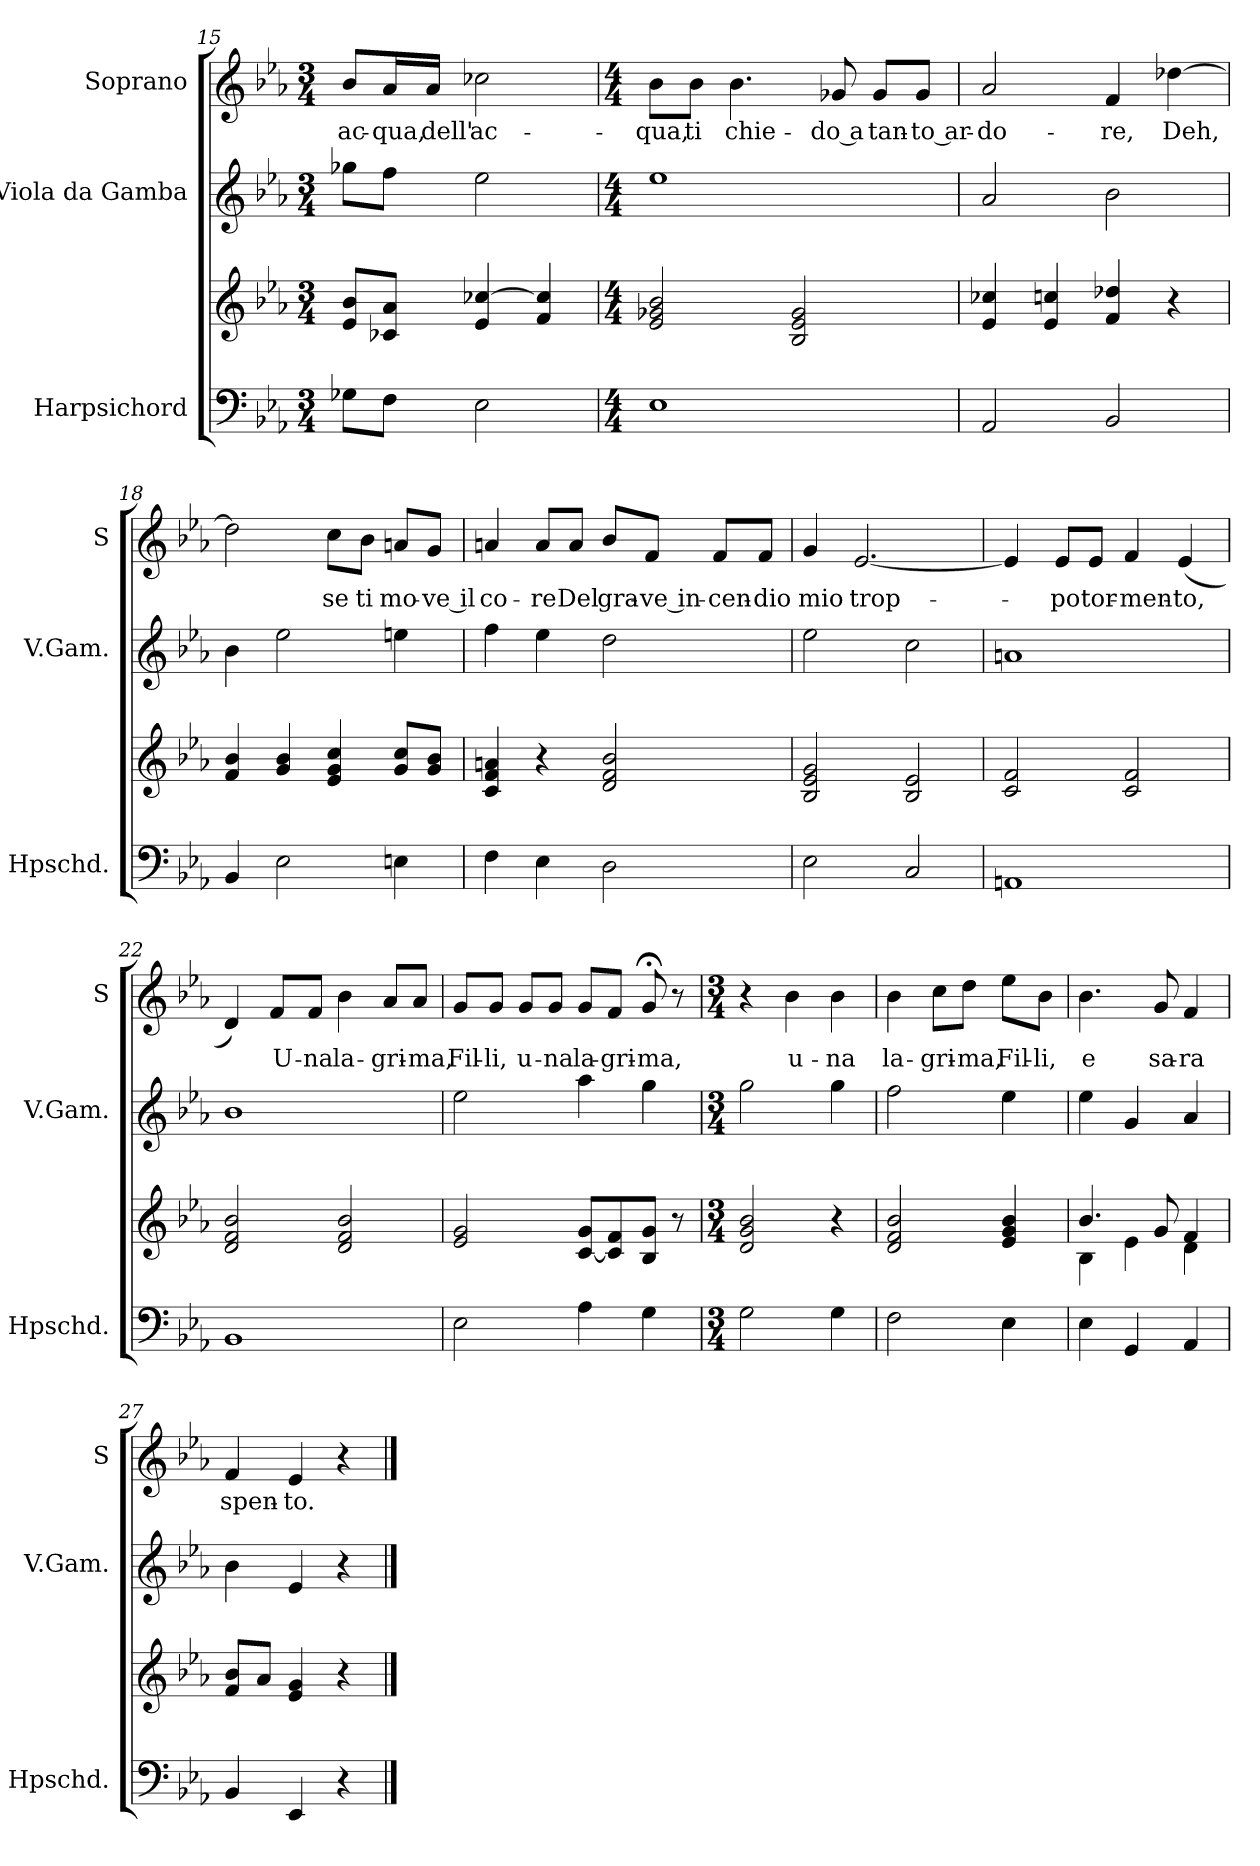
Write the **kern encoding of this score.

**kern	**kern	**kern	**kern	**text
*part3	*part3	*part2	*part1	*part1
*staff4	*staff3	*staff2	*staff1	*staff1
*I"Harpsichord	*	*I"Viola da Gamba	*I"Soprano	*
*I'Hpschd.	*	*I'V.Gam.	*I'S	*
*clefF4	*clefG2	*clefG2	*clefG2	*
*	*	*ITrd7c12	*	*
*k[b-e-a-]	*k[b-e-a-]	*k[b-e-a-]	*k[b-e-a-]	*
*E-:	*E-:	*E-:	*E-:	*
*M3/4	*M3/4	*M3/4	*M3/4	*
=15	=15	=15	=15	=15
!	!	!	!	!LO:LY:b
8G-X\L	8e-/ 8b-/L	8g-X\L	8b-/L	ac-
!	!	!	!	!LO:LY:b
8F\J	8c-X/ 8a-/J	8f\J	16a-/L	-qua,
!	!	!	!	!LO:LY:b
.	.	.	16a-/JJ	dell'
!	!	!	!	!LO:LY:b
2E-\	4e-/ [4cc-X/	2e-\	2cc-X\	ac-
.	4f/ 4cc-/]	.	.	.
!!LO:PB:g=z
=16	=16	=16	=16	=16
*M4/4	*M4/4	*M4/4	*M4/4	*
!	!	!	!	!LO:LY:b
1E-	2e-/ 2g-X/ 2b-/	1e-	8b-\L	-qua,
!	!	!	!	!LO:LY:b
.	.	.	8b-\J	ti
!	!	!	!	!LO:LY:b
.	.	.	4.b-\	chie-
.	2B-/ 2e-/ 2g-/	.	.	.
!	!	!	!	!LO:LY:b
.	.	.	8g-X/	-do a
!	!	!	!	!LO:LY:b
.	.	.	8g-/L	tan-
!	!	!	!	!LO:LY:b
.	.	.	8g-/J	-to ar-
=17	=17	=17	=17	=17
!	!	!	!	!LO:LY:b
2AA-/	4e-/ 4cc-X/	2A-/	2a-/	-do-
.	4e-/ 4ccn/	.	.	.
!	!	!	!	!LO:LY:b
2BB-/	4f/ 4dd-X/	2B-\	4f/	-re,
!	!	!	!	!LO:LY:b
.	4r	.	[4dd-X\	Deh,
=18	=18	=18	=18	=18
4BB-/	4f/ 4b-/	4B-\	2dd-\]	.
2E-\	4g/ 4b-/	2e-\	.	.
!	!	!	!	!LO:LY:b
.	4e-/ 4g/ 4cc/	.	8cc\L	se
!	!	!	!	!LO:LY:b
.	.	.	8b-\J	ti
!	!	!	!	!LO:LY:b
4En\	8g/ 8cc/L	4en\	8an/L	mo-
!	!	!	!	!LO:LY:b
.	8g/ 8b-/J	.	8g/J	-ve il
=19	=19	=19	=19	=19
!	!	!	!	!LO:LY:b
4F\	4c/ 4f/ 4an/	4f\	4an/	co-
!	!	!	!	!LO:LY:b
4E-\	4r	4e-\	8a/L	-re
!	!	!	!	!LO:LY:b
.	.	.	8a/J	Del
!	!	!	!	!LO:LY:b
2D\	2d/ 2f/ 2b-/	2d\	8b-/L	gra-
!	!	!	!	!LO:LY:b
.	.	.	8f/J	-ve in-
!	!	!	!	!LO:LY:b
.	.	.	8f/L	-cen-
!	!	!	!	!LO:LY:b
.	.	.	8f/J	-dio
!!LO:LB:g=z
=20	=20	=20	=20	=20
!	!	!	!	!LO:LY:b
2E-\	2B-/ 2e-/ 2g/	2e-\	4g/	mio
!	!	!	!	!LO:LY:b
.	.	.	[2.e-/	trop-
2C/	2B-/ 2e-/	2c\	.	.
=21	=21	=21	=21	=21
1AAn	2c/ 2f/	1An	4e-/]	.
!	!	!	!	!LO:LY:b
.	.	.	8e-/L	-po
!	!	!	!	!LO:LY:b
.	.	.	8e-/J	tor-
!	!	!	!	!LO:LY:b
.	2c/ 2f/	.	4f/	-men-
!	!	!	!	!LO:LY:b
.	.	.	(<4e-/	-to,
=22	=22	=22	=22	=22
1BB-	2d/ 2f/ 2b-/	1B-	4d/)	.
!	!	!	!	!LO:LY:b
.	.	.	8f/L	U-
!	!	!	!	!LO:LY:b
.	.	.	8f/J	-na
!	!	!	!	!LO:LY:b
.	2d/ 2f/ 2b-/	.	4b-\	la-
!	!	!	!	!LO:LY:b
.	.	.	8a-/L	-gri-
!	!	!	!	!LO:LY:b
.	.	.	8a-/J	-ma,
=23	=23	=23	=23	=23
!	!	!	!	!LO:LY:b
2E-\	2e-/ 2g/	2e-\	8g/L	Fil-
!	!	!	!	!LO:LY:b
.	.	.	8g/J	-li,
!	!	!	!	!LO:LY:b
.	.	.	8g/L	u-
!	!	!	!	!LO:LY:b
.	.	.	8g/J	-na
!	!	!	!	!LO:LY:b
4A-\	[8c/ 8g/L	4a-\	8g/L	la-
!	!	!	!	!LO:LY:b
.	8c/] 8f/	.	8f/J	-gri-
!	!	!	!	!LO:LY:b
4G\	8B-/ 8g/J	4g\	8g;</	-ma,
.	8r	.	8r	.
=24	=24	=24	=24	=24
*M3/4	*M3/4	*M3/4	*M3/4	*
2G\	2d/ 2g/ 2b-/	2g\	4r	.
!	!	!	!	!LO:LY:b
.	.	.	4b-\	u-
!	!	!	!	!LO:LY:b
4G\	4r	4g\	4b-\	-na
!!LO:LB:g=z
=25	=25	=25	=25	=25
!	!	!	!	!LO:LY:b
2F\	2d/ 2f/ 2b-/	2f\	4b-\	la-
!	!	!	!	!LO:LY:b
.	.	.	8cc\L	-gri-
!	!	!	!	!LO:LY:b
.	.	.	8dd\J	-ma,
!	!	!	!	!LO:LY:b
4E-\	4e-/ 4g/ 4b-/	4e-\	8ee-\L	Fil-
!	!	!	!	!LO:LY:b
.	.	.	8b-\J	-li,
=26	=26	=26	=26	=26
*	*^	*	*	*
!	!	!	!	!	!LO:LY:b
4E-\	4.b-/	4B-\	4e-\	4.b-\	e
4GG/	.	4e-\	4G/	.	.
!	!	!	!	!	!LO:LY:b
.	8g/	.	.	8g/	sa-
!	!	!	!	!	!LO:LY:b
4AA-/	4f/	4d\	4A-/	4f/	-ra
=27	=27	=27	=27	=27	=27
!	!	!	!	!	!LO:LY:b
*	*v	*v	*	*	*
4BB-/	8f/ 8b-/L	4B-\	4f/	spen-
.	8a-/J	.	.	.
!	!	!	!	!LO:LY:b
4EE-/	4e-/ 4g/	4E-/	4e-/	-to.
4r	4r	4r	4r	.
==	==	==	==	==
*-	*-	*-	*-	*-
